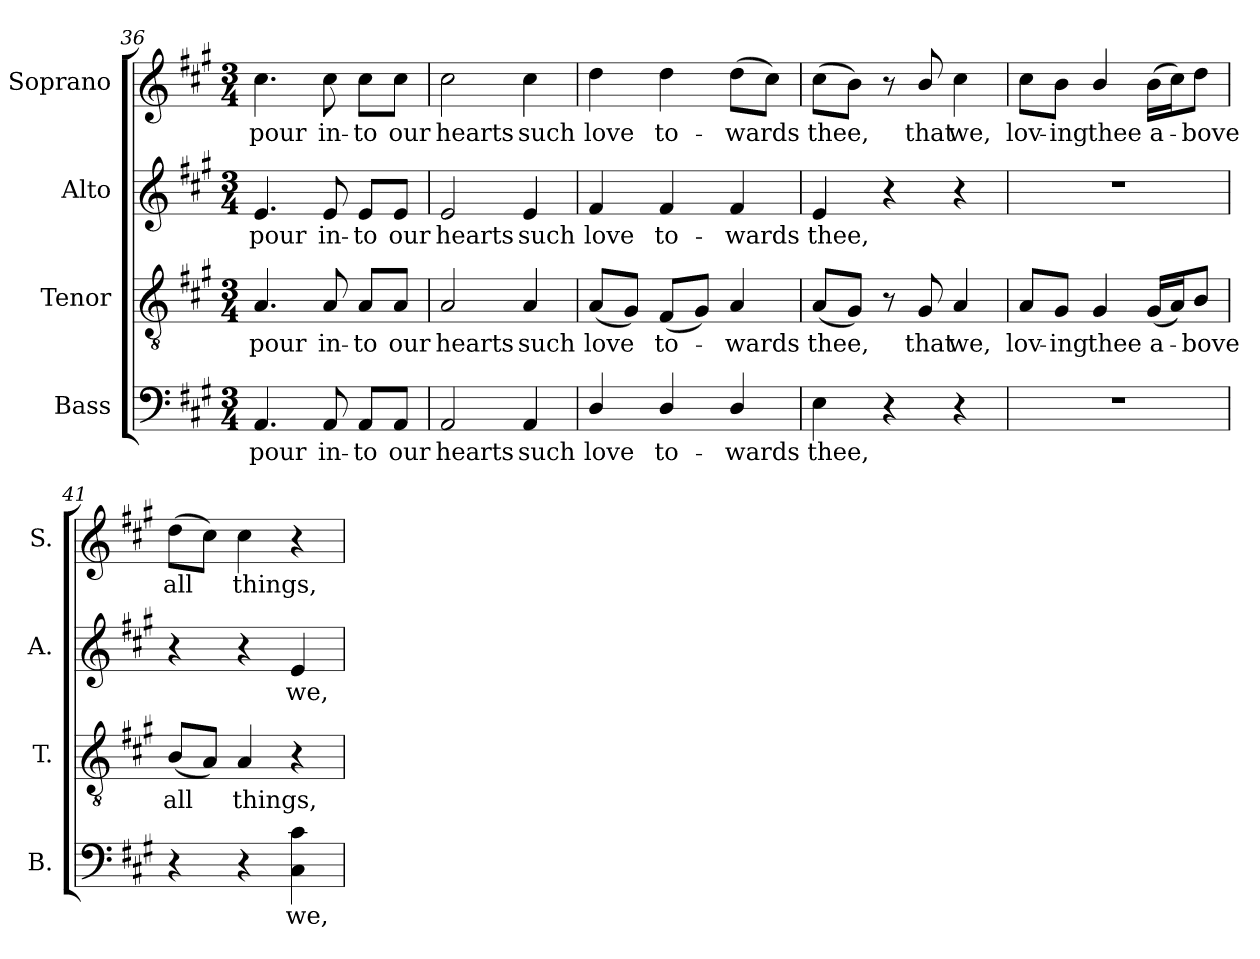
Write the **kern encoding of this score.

**kern	**text	**kern	**text	**kern	**text	**kern	**text
*part4	*part4	*part3	*part3	*part2	*part2	*part1	*part1
*staff4	*staff4	*staff3	*staff3	*staff2	*staff2	*staff1	*staff1
*I"Bass	*	*I"Tenor	*	*I"Alto	*	*I"Soprano	*
*I'B.	*	*I'T.	*	*I'A.	*	*I'S.	*
*clefF4	*	*clefGv2	*	*clefG2	*	*clefG2	*
*	*	*ITrd7c12	*	*	*	*	*
*k[f#c#g#]	*	*k[f#c#g#]	*	*k[f#c#g#]	*	*k[f#c#g#]	*
*A:	*	*A:	*	*A:	*	*A:	*
*M3/4	*	*M3/4	*	*M3/4	*	*M3/4	*
=36	=36	=36	=36	=36	=36	=36	=36
!	!LO:LY:b:color=#000000	!	!	!	!	!	!
!	!	!	!LO:LY:b:color=#000000	!	!	!	!
!	!	!	!	!	!LO:LY:b:color=#000000	!	!
!	!	!	!	!	!	!	!LO:LY:b:color=#000000
4.AAi/	pour	4.AAi/	pour	4.ei/	pour	4.cc#i\	pour
!	!LO:LY:b:color=#000000	!	!	!	!	!	!
!	!	!	!LO:LY:b:color=#000000	!	!	!	!
!	!	!	!	!	!LO:LY:b:color=#000000	!	!
!	!	!	!	!	!	!	!LO:LY:b:color=#000000
8AAi/	in-	8AAi/	in-	8ei/	in-	8cc#i\	in-
!	!LO:LY:b:color=#000000	!	!	!	!	!	!
!	!	!	!LO:LY:b:color=#000000	!	!	!	!
!	!	!	!	!	!LO:LY:b:color=#000000	!	!
!	!	!	!	!	!	!	!LO:LY:b:color=#000000
8AAi/L	-to	8AAi/L	-to	8ei/L	-to	8cc#i\L	-to
!	!LO:LY:b:color=#000000	!	!	!	!	!	!
!	!	!	!LO:LY:b:color=#000000	!	!	!	!
!	!	!	!	!	!LO:LY:b:color=#000000	!	!
!	!	!	!	!	!	!	!LO:LY:b:color=#000000
8AAi/J	our	8AAi/J	our	8ei/J	our	8cc#i\J	our
=37	=37	=37	=37	=37	=37	=37	=37
!	!LO:LY:b:color=#000000	!	!	!	!	!	!
!	!	!	!LO:LY:b:color=#000000	!	!	!	!
!	!	!	!	!	!LO:LY:b:color=#000000	!	!
!	!	!	!	!	!	!	!LO:LY:b:color=#000000
2AAi/	hearts	2AAi/	hearts	2ei/	hearts	2cc#i\	hearts
!	!LO:LY:b:color=#000000	!	!	!	!	!	!
!	!	!	!LO:LY:b:color=#000000	!	!	!	!
!	!	!	!	!	!LO:LY:b:color=#000000	!	!
!	!	!	!	!	!	!	!LO:LY:b:color=#000000
4AAi/	such	4AAi/	such	4ei/	such	4cc#i\	such
=38	=38	=38	=38	=38	=38	=38	=38
!	!LO:LY:b:color=#000000	!	!	!	!	!	!
!	!	!	!LO:LY:b:color=#000000	!	!	!	!
!	!	!	!	!	!LO:LY:b:color=#000000	!	!
!	!	!	!	!	!	!	!LO:LY:b:color=#000000
4Di/	love	(8AAi/L	love	4f#i/	love	4ddi\	love
.	.	8GG#i/J)	.	.	.	.	.
!	!LO:LY:b:color=#000000	!	!	!	!	!	!
!	!	!	!LO:LY:b:color=#000000	!	!	!	!
!	!	!	!	!	!LO:LY:b:color=#000000	!	!
!	!	!	!	!	!	!	!LO:LY:b:color=#000000
4Di/	to-	(8FF#i/L	to-	4f#i/	to-	4ddi\	to-
.	.	8GG#i/J)	.	.	.	.	.
!	!LO:LY:b:color=#000000	!	!	!	!	!	!
!	!	!	!LO:LY:b:color=#000000	!	!	!	!
!	!	!	!	!	!LO:LY:b:color=#000000	!	!
!	!	!	!	!	!	!	!LO:LY:b:color=#000000
4Di/	-wards	4AAi/	-wards	4f#i/	-wards	(8ddi\L	-wards
.	.	.	.	.	.	8cc#i\J)	.
=39	=39	=39	=39	=39	=39	=39	=39
!	!LO:LY:b:color=#000000	!	!	!	!	!	!
!	!	!	!LO:LY:b:color=#000000	!	!	!	!
!	!	!	!	!	!LO:LY:b:color=#000000	!	!
!	!	!	!	!	!	!	!LO:LY:b:color=#000000
4Ei\	thee,	(8AAi/L	thee,	4ei/	thee,	(8cc#i\L	thee,
.	.	8GG#i/J)	.	.	.	8bi\J)	.
4r	.	8r	.	4r	.	8r	.
!	!	!	!LO:LY:b:color=#000000	!	!	!	!
!	!	!	!	!	!	!	!LO:LY:b:color=#000000
.	.	8GG#i/	that	.	.	8bi/	that
!	!	!	!LO:LY:b:color=#000000	!	!	!	!
!	!	!	!	!	!	!	!LO:LY:b:color=#000000
4r	.	4AAi/	we,	4r	.	4cc#i\	we,
!!LO:LB:g=z
=40	=40	=40	=40	=40	=40	=40	=40
!LO:N:vis=1	!	!	!	!	!	!	!
!	!	!	!LO:LY:b:color=#000000	!LO:N:vis=1	!	!	!
!	!	!	!	!	!	!	!LO:LY:b:color=#000000
2.r	.	8AAi/L	lov-	2.r	.	8cc#i\L	lov-
!	!	!	!LO:LY:b:color=#000000	!	!	!	!
!	!	!	!	!	!	!	!LO:LY:b:color=#000000
.	.	8GG#i/J	-ing	.	.	8bi\J	-ing
!	!	!	!LO:LY:b:color=#000000	!	!	!	!
!	!	!	!	!	!	!	!LO:LY:b:color=#000000
.	.	4GG#i/	thee	.	.	4bi/	thee
!	!	!	!LO:LY:b:color=#000000	!	!	!	!
!	!	!	!	!	!	!	!LO:LY:b:color=#000000
.	.	(16GG#i/LL	a-	.	.	(16bi\LL	a-
.	.	16AAi/J)	.	.	.	16cc#i\J)	.
!	!	!	!LO:LY:b:color=#000000	!	!	!	!
!	!	!	!	!	!	!	!LO:LY:b:color=#000000
.	.	8BBi/J	-bove	.	.	8ddi\J	-bove
=41	=41	=41	=41	=41	=41	=41	=41
!	!	!	!LO:LY:b:color=#000000	!	!	!	!
!	!	!	!	!	!	!	!LO:LY:b:color=#000000
4r	.	(8BBi/L	all	4r	.	(8ddi\L	all
.	.	8AAi/J)	.	.	.	8cc#i\J)	.
!	!	!	!LO:LY:b:color=#000000	!	!	!	!
!	!	!	!	!	!	!	!LO:LY:b:color=#000000
4r	.	4AAi/	things,	4r	.	4cc#i\	things,
!	!LO:LY:b:color=#000000	!	!	!	!	!	!
!	!	!	!	!	!LO:LY:b:color=#000000	!	!
4C#i\ 4c#i	we,	4r	.	4ei/	we,	4r	.
=	=	=	=	=	=	=	=
*-	*-	*-	*-	*-	*-	*-	*-
